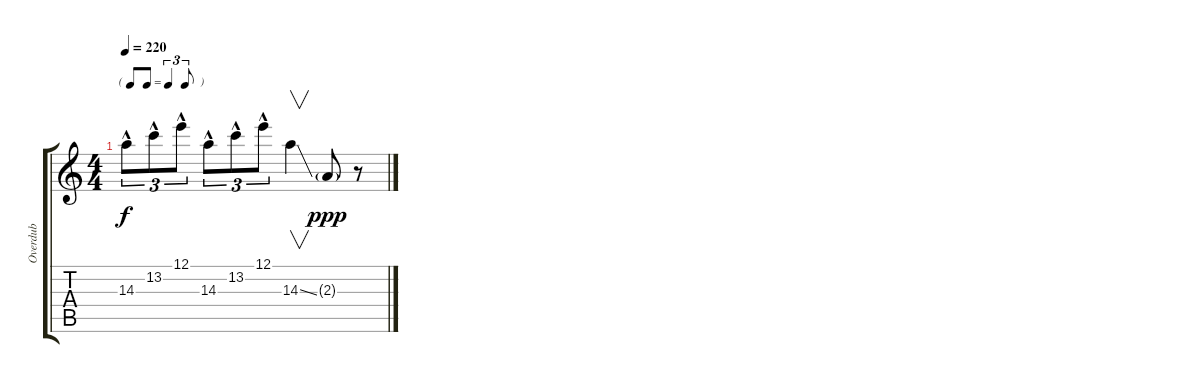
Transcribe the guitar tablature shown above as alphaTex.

\track ("Overdub" "Overdub") {instrument fretlessbass}
\staff {score tabs}
\tuning (E4 B3 G3 D3 A2 E2) {hide}
\ts (4 4)
\tf triplet8th
\tempo 220
\clef g2
\ks c
14.3{hac}.8{tu (3 2) dy f} 13.2{hac}.8{tu (3 2)} 12.1{hac}.8{tu (3 2)} 14.3{hac}.8{tu (3 2)} 13.2{hac}.8{tu (3 2)} 12.1{hac}.8{tu (3 2)} 14.3{ss}.4{v} 2.3{g}.8{dy ppp} r.8
